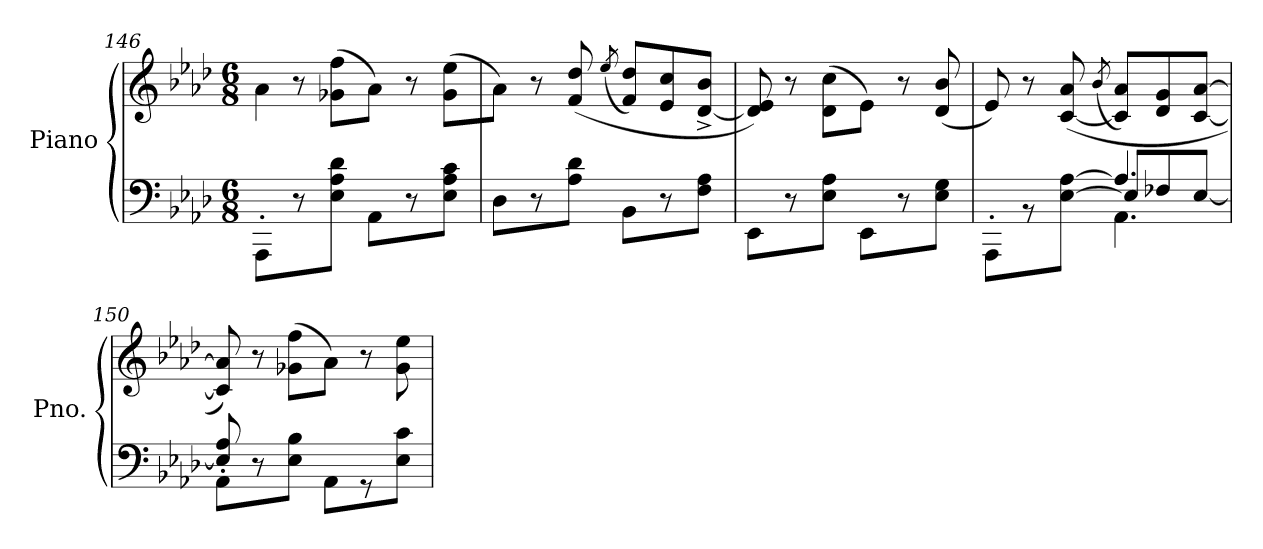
**kern	**kern
*part1	*part1
*staff2	*staff1
*I"Piano	*
*I'Pno.	*
*clefF4	*clefG2
*k[b-e-a-d-]	*k[b-e-a-d-]
*M6/8	*M6/8
=146	=146
8AAA-'\L	8a-\J
8r	8r
8E-\ 8A-\ 8d-\J	(8g-X\ 8ff\L
8AA-\L	8a-\J)
8r	8r
8E-\ 8A-\ 8c\J	(8g-\ 8ee-\L
=147	=147
8D-\L	8a-\J)
8r	8r
8A-\ 8d-\J	(>8f/ 8dd-/
.	(>8qee-/
8BB-\L	8f/ 8dd-/L)
8r	8e-/ 8cc/
8F\ 8A-\J	[8d-/^ 8b-/^J
=148	=148
8EE-\L	8d-/] 8e-/)
8r	8r
8E-\ 8A-\J	(8d-\ 8cc\L
8EE-\L	8e-\J)
8r	8r
8E-\ 8G\J	(8d-/ 8b-/
!!LO:LB:g=z
=149	=149
*^	*
*	*^	*
8AAA-'\L	4.ryy	4.ryy	8e-/)
8rBB	.	.	8r
[8E-\ [8A-\J	.	.	(>[8c/ 8a-/
.	.	.	(>8qb-/
4.A-/]	8E-/L]	4.AA-\	8c/] 8a-/L)
.	8F-X/	.	8d-/ 8g/
.	[8E-/J	.	[8c/ [8a-/J
*	*v	*v	*
=150	=150	=150
8AA-'\L	8E-/] 8A-/	8c/] 8a-/])
8r	2ryy	8r
8E-\ 8B-\J	.	(8g-X\ 8ff\L
8AA-\L	.	8a-\J)
8rGG	.	8r
8E-\ 8c\J	8ryy	8g-\ 8ee-\L
*v	*v	*
=	=
*-	*-
